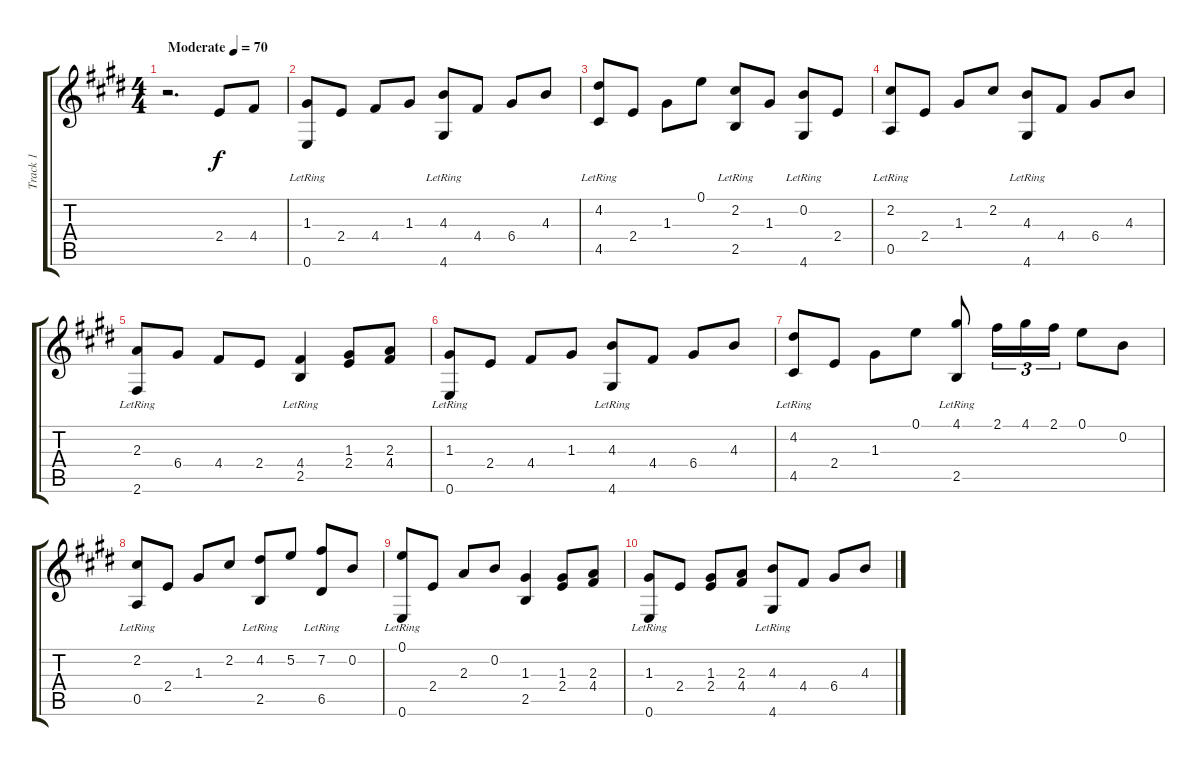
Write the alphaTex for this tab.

\track ("Track 1" "Track 1") {instrument acousticguitarnylon}
\staff {score tabs}
\tuning (E4 B3 G3 D3 A2 E2) {hide}
\ts (4 4)
\tempo (70 "Moderate")
\clef g2
\ks e
r.2{d dy f instrument acousticguitarnylon} 2.4.8 4.4.8 |
(1.3 0.6{lr}).8 2.4.8 4.4.8 1.3.8 (4.3 4.6{lr}).8 4.4.8 6.4.8 4.3.8 |
(4.2 4.5{lr}).8 2.4.8 1.3.8 0.1.8 (2.2 2.5{lr}).8 1.3.8 (0.2 4.6{lr}).8 2.4.8 |
(2.2 0.5{lr}).8 2.4.8 1.3.8 2.2.8 (4.3 4.6{lr}).8 4.4.8 6.4.8 4.3.8 |
(2.3 2.6{lr}).8 6.4.8 4.4.8 2.4.8 (4.4 2.5{lr}).4 (1.3 2.4).8 (2.3 4.4).8 |
(1.3 0.6{lr}).8 2.4.8 4.4.8 1.3.8 (4.3 4.6{lr}).8 4.4.8 6.4.8 4.3.8 |
(4.2 4.5{lr}).8 2.4.8 1.3.8 0.1.8 (4.1 2.5{lr}).8 2.1.16{tu (3 2)} 4.1.16{tu (3 2)} 2.1.16{tu (3 2)} 0.1.8 0.2.8 |
(2.2 0.5{lr}).8 2.4.8 1.3.8 2.2.8 (4.2 2.5{lr}).8 5.2.8 (7.2 6.5{lr}).8 0.2.8 |
(0.1{lr} 0.6{lr}).8 2.4.8 2.3.8 0.2.8 (1.3 2.5).4 (1.3 2.4).8 (2.3 4.4).8 |
(1.3 0.6{lr}).8 2.4.8 (1.3 2.4).8 (2.3 4.4).8 (4.3 4.6{lr}).8 4.4.8 6.4.8 4.3.8
